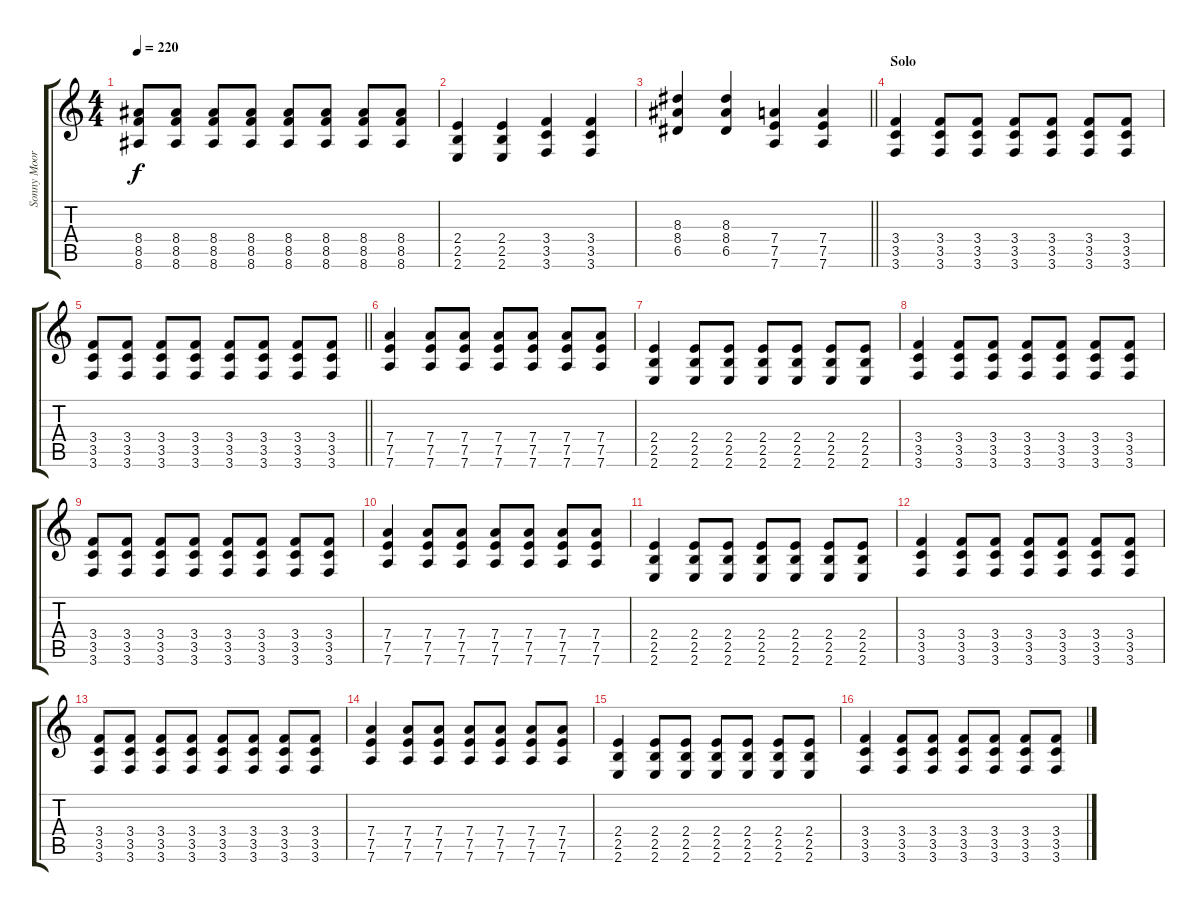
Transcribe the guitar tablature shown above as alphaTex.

\track ("Sonny Moore - Rhythm Guitar" "Sonny Moor") {instrument distortionguitar}
\staff {score tabs}
\tuning (E4 B3 G3 D3 A2 D2) {hide}
\ts (4 4)
\tempo 220
\clef g2
\ks c
(8.4 8.5 8.6).8{dy f} (8.4 8.5 8.6).8 (8.4 8.5 8.6).8 (8.4 8.5 8.6).8 (8.4 8.5 8.6).8 (8.4 8.5 8.6).8 (8.4 8.5 8.6).8 (8.4 8.5 8.6).8 |
(2.4 2.5 2.6).4 (2.4 2.5 2.6).4 (3.4 3.5 3.6).4 (3.4 3.5 3.6).4 |
\barLineRight lightlight
(8.3 8.4 6.5).4 (8.3 8.4 6.5).4 (7.4 7.5 7.6).4 (7.4 7.5 7.6).4 |
\section ("" "Solo")
(3.4 3.5 3.6).4 (3.4 3.5 3.6).8 (3.4 3.5 3.6).8 (3.4 3.5 3.6).8 (3.4 3.5 3.6).8 (3.4 3.5 3.6).8 (3.4 3.5 3.6).8 |
\barLineRight lightlight
(3.4 3.5 3.6).8 (3.4 3.5 3.6).8 (3.4 3.5 3.6).8 (3.4 3.5 3.6).8 (3.4 3.5 3.6).8 (3.4 3.5 3.6).8 (3.4 3.5 3.6).8 (3.4 3.5 3.6).8 |
\section ("" "")
(7.4 7.5 7.6).4 (7.4 7.5 7.6).8 (7.4 7.5 7.6).8 (7.4 7.5 7.6).8 (7.4 7.5 7.6).8 (7.4 7.5 7.6).8 (7.4 7.5 7.6).8 |
(2.4 2.5 2.6).4 (2.4 2.5 2.6).8 (2.4 2.5 2.6).8 (2.4 2.5 2.6).8 (2.4 2.5 2.6).8 (2.4 2.5 2.6).8 (2.4 2.5 2.6).8 |
(3.4 3.5 3.6).4 (3.4 3.5 3.6).8 (3.4 3.5 3.6).8 (3.4 3.5 3.6).8 (3.4 3.5 3.6).8 (3.4 3.5 3.6).8 (3.4 3.5 3.6).8 |
(3.4 3.5 3.6).8 (3.4 3.5 3.6).8 (3.4 3.5 3.6).8 (3.4 3.5 3.6).8 (3.4 3.5 3.6).8 (3.4 3.5 3.6).8 (3.4 3.5 3.6).8 (3.4 3.5 3.6).8 |
(7.4 7.5 7.6).4 (7.4 7.5 7.6).8 (7.4 7.5 7.6).8 (7.4 7.5 7.6).8 (7.4 7.5 7.6).8 (7.4 7.5 7.6).8 (7.4 7.5 7.6).8 |
(2.4 2.5 2.6).4 (2.4 2.5 2.6).8 (2.4 2.5 2.6).8 (2.4 2.5 2.6).8 (2.4 2.5 2.6).8 (2.4 2.5 2.6).8 (2.4 2.5 2.6).8 |
(3.4 3.5 3.6).4 (3.4 3.5 3.6).8 (3.4 3.5 3.6).8 (3.4 3.5 3.6).8 (3.4 3.5 3.6).8 (3.4 3.5 3.6).8 (3.4 3.5 3.6).8 |
(3.4 3.5 3.6).8 (3.4 3.5 3.6).8 (3.4 3.5 3.6).8 (3.4 3.5 3.6).8 (3.4 3.5 3.6).8 (3.4 3.5 3.6).8 (3.4 3.5 3.6).8 (3.4 3.5 3.6).8 |
(7.4 7.5 7.6).4 (7.4 7.5 7.6).8 (7.4 7.5 7.6).8 (7.4 7.5 7.6).8 (7.4 7.5 7.6).8 (7.4 7.5 7.6).8 (7.4 7.5 7.6).8 |
(2.4 2.5 2.6).4 (2.4 2.5 2.6).8 (2.4 2.5 2.6).8 (2.4 2.5 2.6).8 (2.4 2.5 2.6).8 (2.4 2.5 2.6).8 (2.4 2.5 2.6).8 |
(3.4 3.5 3.6).4 (3.4 3.5 3.6).8 (3.4 3.5 3.6).8 (3.4 3.5 3.6).8 (3.4 3.5 3.6).8 (3.4 3.5 3.6).8 (3.4 3.5 3.6).8
